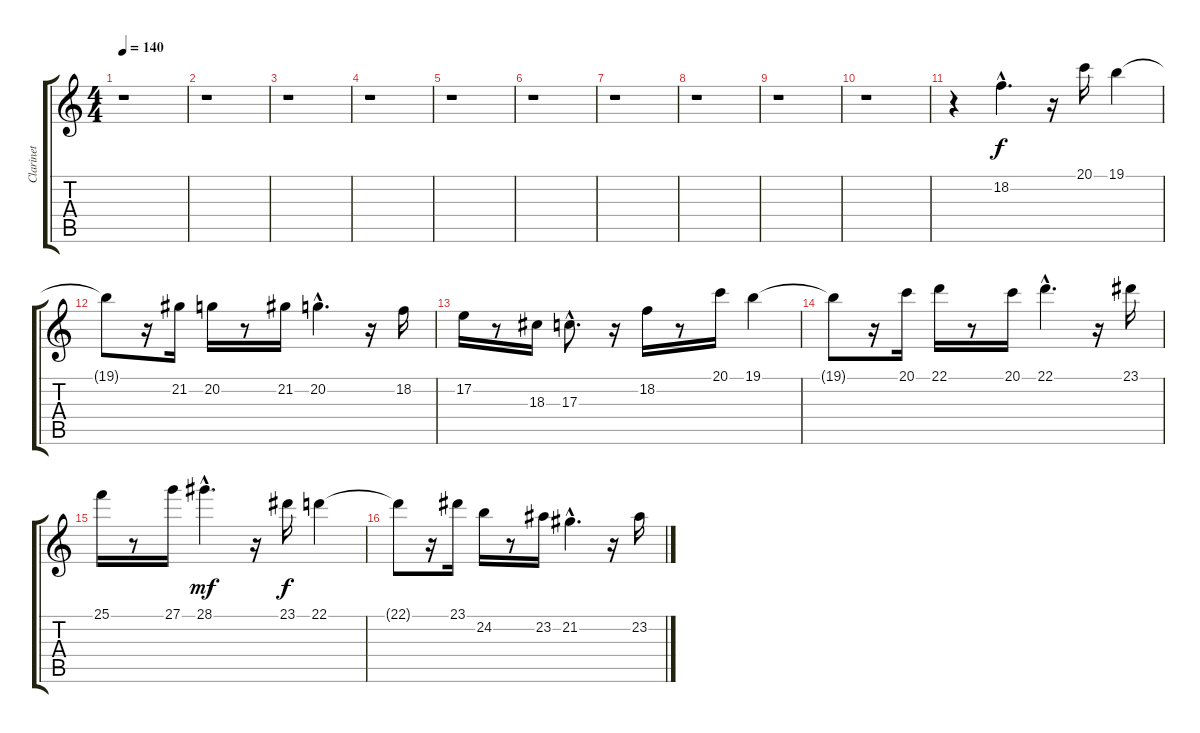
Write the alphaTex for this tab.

\track ("Clarinet" "Clarinet") {instrument clarinet}
\staff {score tabs}
\tuning (E4 B3 G3 D3 A2 E2) {hide}
\ts (4 4)
\tempo 140
\clef g2
\ks c
r.1{dy f instrument clarinet} |
r.1 |
r.1 |
r.1 |
r.1 |
r.1 |
r.1 |
r.1 |
r.1 |
r.1 |
r.4 18.2{hac}.4{d} r.16 20.1.16 19.1.4 |
19.1{t}.8 r.16 21.2.16 20.2.16 r.8 21.2.16 20.2{hac}.4{d} r.16 18.2.16 |
17.2.16 r.8 18.3.16 17.3{hac}.8{d} r.16 18.2.16 r.8 20.1.16 19.1.4 |
19.1{t}.8 r.16 20.1.16 22.1.16 r.8 20.1.16 22.1{hac}.4{d} r.16 23.1.16 |
25.1.16 r.8 27.1.16 28.1{hac}.4{d dy mf} r.16 23.1.16{dy f} 22.1.4 |
22.1{t}.8 r.16 23.1.16 24.2.16 r.8 23.2.16 21.2{hac}.4{d} r.16 23.2.16
